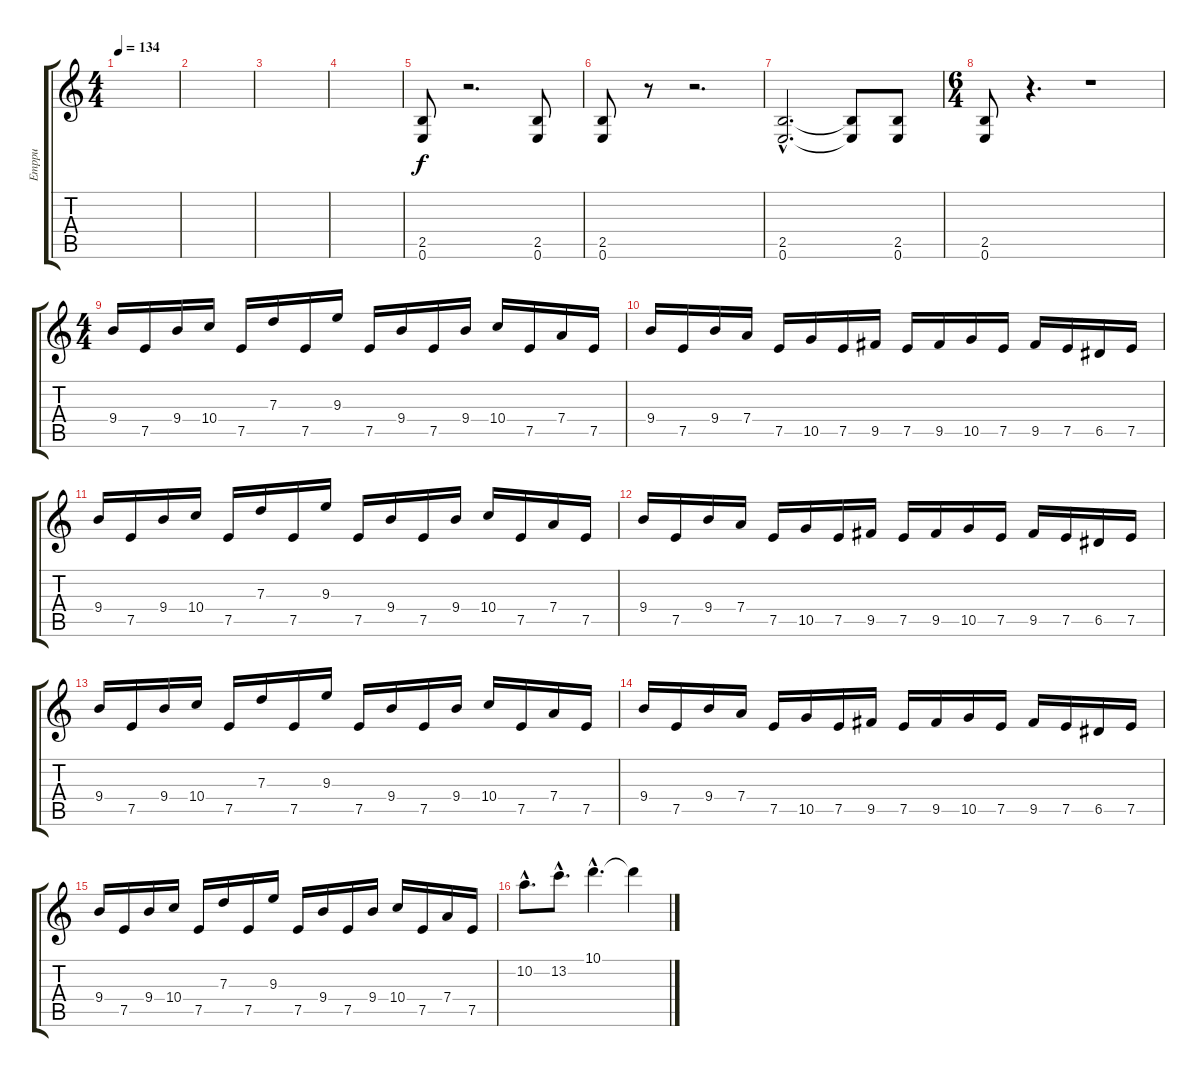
\track ("Emppu" "Emppu") {instrument overdrivenguitar}
\staff {score tabs}
\tuning (E4 B3 G3 D3 A2 E2) {hide}
\ts (4 4)
\tempo 134
\clef g2
\ks c
|
|
|
|
(2.5 0.6).8 r.2{d} (2.5 0.6).8 |
(2.5 0.6).8 r.8 r.2{d} |
(2.5{hac} 0.6{hac}).2{d} (2.5{t} 0.6{t}).8 (2.5 0.6).8 |
\ts (6 4)
(2.5 0.6).8 r.4{d} r.1 |
\ts (4 4)
9.4.16 7.5.16 9.4.16 10.4.16 7.5.16 7.3.16 7.5.16 9.3.16 7.5.16 9.4.16 7.5.16 9.4.16 10.4.16 7.5.16 7.4.16 7.5.16 |
9.4.16 7.5.16 9.4.16 7.4.16 7.5.16 10.5.16 7.5.16 9.5.16 7.5.16 9.5.16 10.5.16 7.5.16 9.5.16 7.5.16 6.5.16 7.5.16 |
9.4.16 7.5.16 9.4.16 10.4.16 7.5.16 7.3.16 7.5.16 9.3.16 7.5.16 9.4.16 7.5.16 9.4.16 10.4.16 7.5.16 7.4.16 7.5.16 |
9.4.16 7.5.16 9.4.16 7.4.16 7.5.16 10.5.16 7.5.16 9.5.16 7.5.16 9.5.16 10.5.16 7.5.16 9.5.16 7.5.16 6.5.16 7.5.16 |
9.4.16 7.5.16 9.4.16 10.4.16 7.5.16 7.3.16 7.5.16 9.3.16 7.5.16 9.4.16 7.5.16 9.4.16 10.4.16 7.5.16 7.4.16 7.5.16 |
9.4.16 7.5.16 9.4.16 7.4.16 7.5.16 10.5.16 7.5.16 9.5.16 7.5.16 9.5.16 10.5.16 7.5.16 9.5.16 7.5.16 6.5.16 7.5.16 |
9.4.16 7.5.16 9.4.16 10.4.16 7.5.16 7.3.16 7.5.16 9.3.16 7.5.16 9.4.16 7.5.16 9.4.16 10.4.16 7.5.16 7.4.16 7.5.16 |
10.2{hac}.8{d} 13.2{hac}.8{d} 10.1{hac}.4{d} 10.1{t}.4
